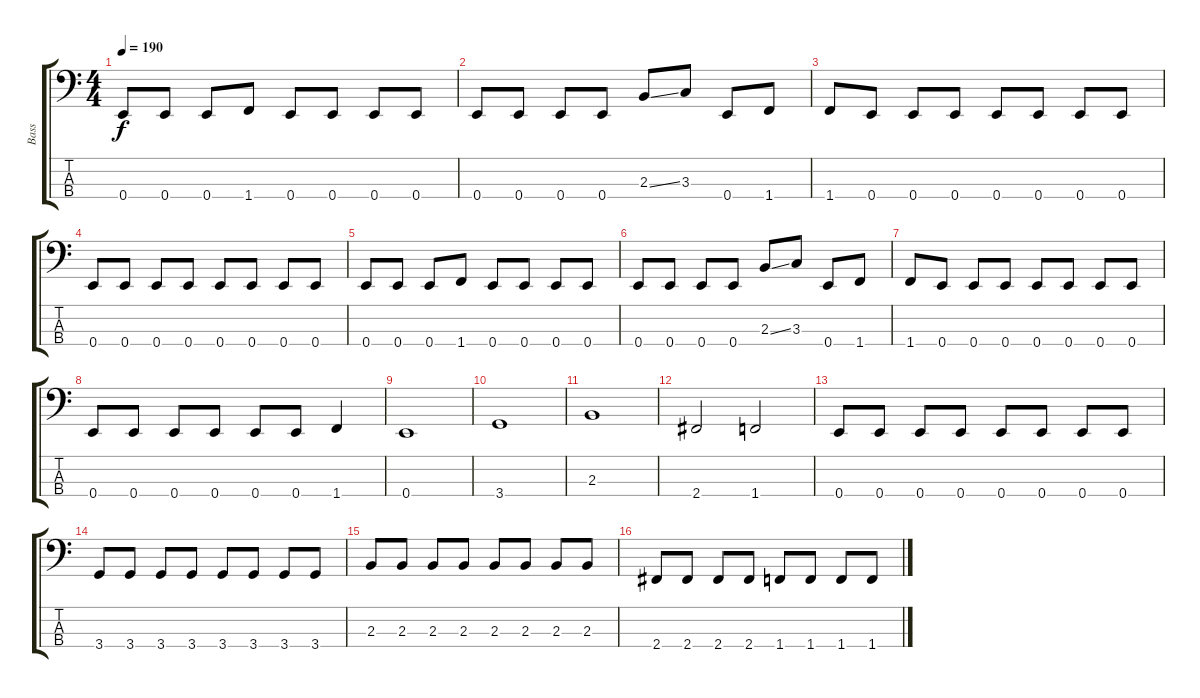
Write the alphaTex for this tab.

\track ("Bass" "Bass") {instrument electricbassfinger}
\staff {score tabs}
\tuning (G2 D2 A1 E1) {hide}
\ts (4 4)
\tempo 190
\clef f4
\ks c
0.4.8{dy f} 0.4.8 0.4.8 1.4.8 0.4.8 0.4.8 0.4.8 0.4.8 |
0.4.8 0.4.8 0.4.8 0.4.8 2.3{ss}.8 3.3.8 0.4.8 1.4.8 |
1.4.8 0.4.8 0.4.8 0.4.8 0.4.8 0.4.8 0.4.8 0.4.8 |
0.4.8 0.4.8 0.4.8 0.4.8 0.4.8 0.4.8 0.4.8 0.4.8 |
0.4.8 0.4.8 0.4.8 1.4.8 0.4.8 0.4.8 0.4.8 0.4.8 |
0.4.8 0.4.8 0.4.8 0.4.8 2.3{ss}.8 3.3.8 0.4.8 1.4.8 |
1.4.8 0.4.8 0.4.8 0.4.8 0.4.8 0.4.8 0.4.8 0.4.8 |
0.4.8 0.4.8 0.4.8 0.4.8 0.4.8 0.4.8 1.4.4 |
0.4.1 |
3.4.1 |
2.3.1 |
2.4.2 1.4.2 |
0.4.8 0.4.8 0.4.8 0.4.8 0.4.8 0.4.8 0.4.8 0.4.8 |
3.4.8 3.4.8 3.4.8 3.4.8 3.4.8 3.4.8 3.4.8 3.4.8 |
2.3.8 2.3.8 2.3.8 2.3.8 2.3.8 2.3.8 2.3.8 2.3.8 |
2.4.8 2.4.8 2.4.8 2.4.8 1.4.8 1.4.8 1.4.8 1.4.8
